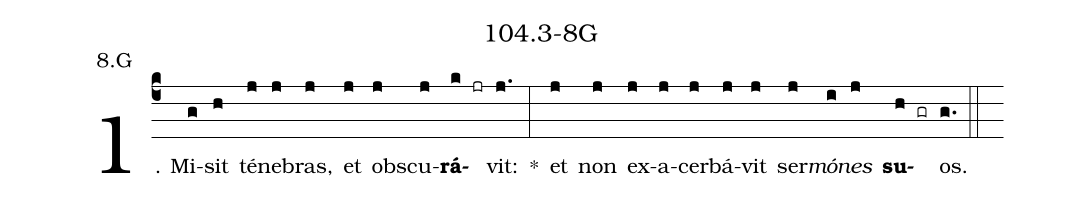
name: 104.3-8G;
annotation: 8.G;
%%
(c4)1. Mi(g)sit(h) té(j)ne(j)bras,(j) et(j) obs(j)cu(j)<b>rá</b>(k jr)vit:(j.) *(:) et(j) non(j) ex(j)a(j)cer(j)bá(j)vit(j) ser(j)<i>mó</i>(i)<i>nes</i>(j) <b>su</b>(h gr)os.(g.) (::)


%E(j) u(j) o(i) u(j) a(h) e.(g.) (::)
